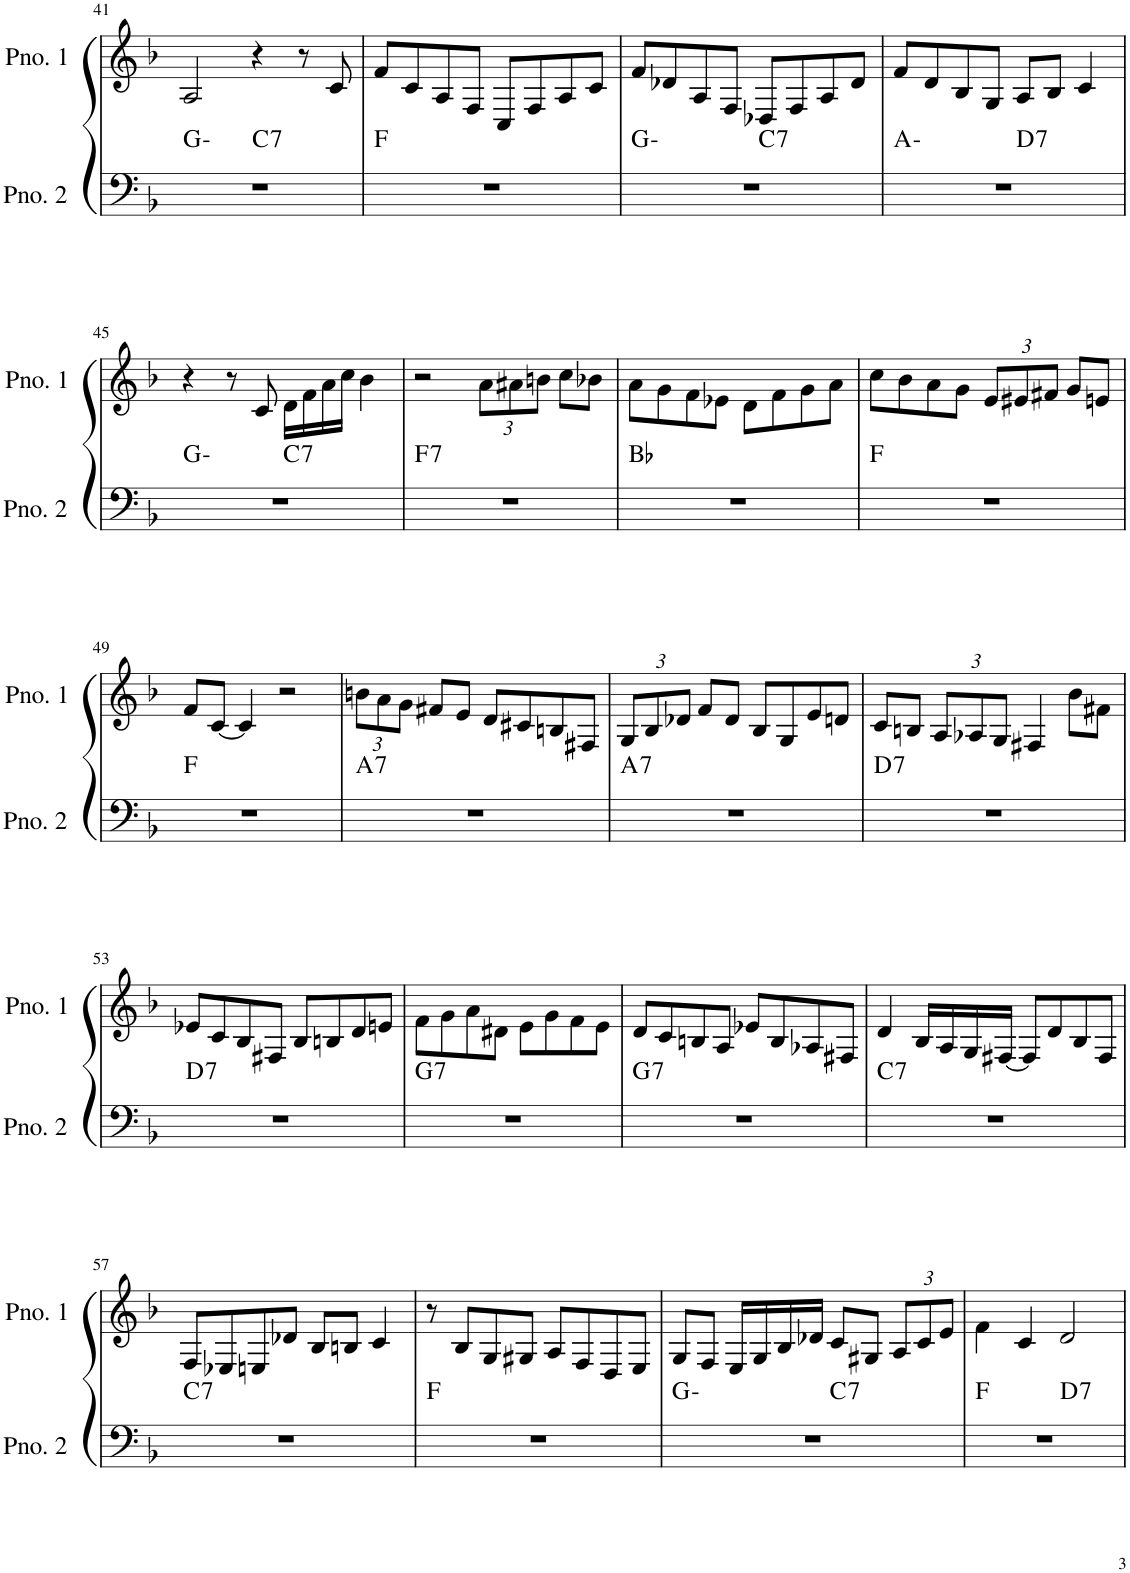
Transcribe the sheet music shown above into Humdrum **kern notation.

**kern	**harte	**kern
*part2	*part2	*part1
*staff2	*	*staff1
*I"ピアノ 2	*	*I"ピアノ 1
!!LO:PB:g=z
*clefF4	*	*clefG2
*k[b-]	*	*k[b-]
*M4/4	*	*M4/4
=41	=41	=41
*^	*	*
1r	2ryy	G:min	2A/
!	!	!LO:H:kt=7	!
.	2ryy	C:7	4r
.	.	.	8r
.	.	.	8c/
*v	*v	*	*
=42	=42	=42
1r	F:maj	8f/L
.	.	8c/
.	.	8A/
.	.	8F/J
.	.	8C/L
.	.	8F/
.	.	8A/
.	.	8c/J
=43	=43	=43
*^	*	*
1r	2ryy	G:min	8f/L
.	.	.	8d-X/
.	.	.	8A/
.	.	.	8F/J
!	!	!LO:H:kt=7	!
.	2ryy	C:7	8D-X/L
.	.	.	8F/
.	.	.	8A/
.	.	.	8d-/J
=44	=44	=44	=44
1r	2ryy	A:min	8f/L
.	.	.	8d/
.	.	.	8B-/
.	.	.	8G/J
!	!	!LO:H:kt=7	!
.	2ryy	D:7	8A/L
.	.	.	8B-/J
.	.	.	4c/
!!LO:LB:g=z
=45	=45	=45	=45
1r	2ryy	G:min	4r
.	.	.	8r
.	.	.	8c/
!	!	!LO:H:kt=7	!
.	2ryy	C:7	16d\LL
.	.	.	16f\
.	.	.	16a\
.	.	.	16cc\JJ
.	.	.	4b-\
=46	=46	=46	=46
!	!	!LO:H:kt=7	!
*v	*v	*	*
1r	F:7	2r
*	*	*Xbrackettup
.	.	12a\L
.	.	12a#X\
.	.	12bn\J
.	.	8cc\L
.	.	8b-X\J
=47	=47	=47
1r	Bb:maj	8a\L
.	.	8g\
.	.	8f\
.	.	8e-X\J
.	.	8d\L
.	.	8f\
.	.	8g\
.	.	8a\J
=48	=48	=48
1r	F:maj	8cc\L
.	.	8b-\
.	.	8a\
.	.	8g\J
.	.	12e/L
.	.	12e#X/
.	.	12f#X/J
.	.	8g/L
.	.	8en/J
!!LO:LB:g=z
=49	=49	=49
1r	F:maj	8f/L
.	.	[8c/J
.	.	4c/]
.	.	2r
=50	=50	=50
!	!LO:H:kt=7	!
1r	A:7	12bn\L
.	.	12a\
.	.	12g\J
.	.	8f#X/L
.	.	8e/J
.	.	8d/L
.	.	8c#X/
.	.	8Bn/
.	.	8F#X/J
=51	=51	=51
!	!LO:H:kt=7	!
1r	A:7	12G/L
.	.	12B-/
.	.	12d-X/J
.	.	8f/L
.	.	8d-/J
.	.	8B-/L
.	.	8G/
.	.	8e/
.	.	8dn/J
=52	=52	=52
!	!LO:H:kt=7	!
1r	D:7	8c/L
.	.	8Bn/J
.	.	12A/L
.	.	12A-X/
.	.	12G/J
.	.	4F#X/
.	.	8b-\L
.	.	8f#X\J
!!LO:LB:g=z
=53	=53	=53
!	!LO:H:kt=7	!
1r	D:7	8e-X/L
.	.	8c/
.	.	8B-/
.	.	8F#X/J
.	.	8B-/L
.	.	8Bn/
.	.	8d/
.	.	8en/J
=54	=54	=54
!	!LO:H:kt=7	!
1r	G:7	8f\L
.	.	8g\
.	.	8a\
.	.	8d#X\J
.	.	8e\L
.	.	8g\
.	.	8f\
.	.	8e\J
=55	=55	=55
!	!LO:H:kt=7	!
1r	G:7	8d/L
.	.	8c/
.	.	8Bn/
.	.	8A/J
.	.	8e-X/L
.	.	8B/
.	.	8A-X/
.	.	8F#X/J
=56	=56	=56
!	!LO:H:kt=7	!
1r	C:7	4d/
.	.	16B-/LL
.	.	16A/
.	.	16G/
.	.	[16F#X/JJ
.	.	8F#/L]
.	.	8d/
.	.	8B-/
.	.	8F#/J
!!LO:LB:g=z
=57	=57	=57
!	!LO:H:kt=7	!
1r	C:7	8F/L
.	.	8E-X/
.	.	8En/
.	.	8d-X/J
.	.	8B-/L
.	.	8Bn/J
.	.	4c/
=58	=58	=58
1r	F:maj	8r
.	.	8B-/L
.	.	8G/
.	.	8G#X/J
.	.	8A/L
.	.	8F/
.	.	8D/
.	.	8E/J
=59	=59	=59
*^	*	*
1r	2ryy	G:min	8G/L
.	.	.	8F/J
.	.	.	16E/LL
.	.	.	16G/
.	.	.	16B-/
.	.	.	16d-X/JJ
!	!	!LO:H:kt=7	!
.	2ryy	C:7	8c/L
.	.	.	8G#X/J
.	.	.	12A/L
.	.	.	12c/
.	.	.	12e/J
=60	=60	=60	=60
1r	2ryy	F:maj	4f\
.	.	.	4c/
!	!	!LO:H:kt=7	!
.	2ryy	D:7	2d/
*v	*v	*	*
=	=	=
*-	*-	*-
